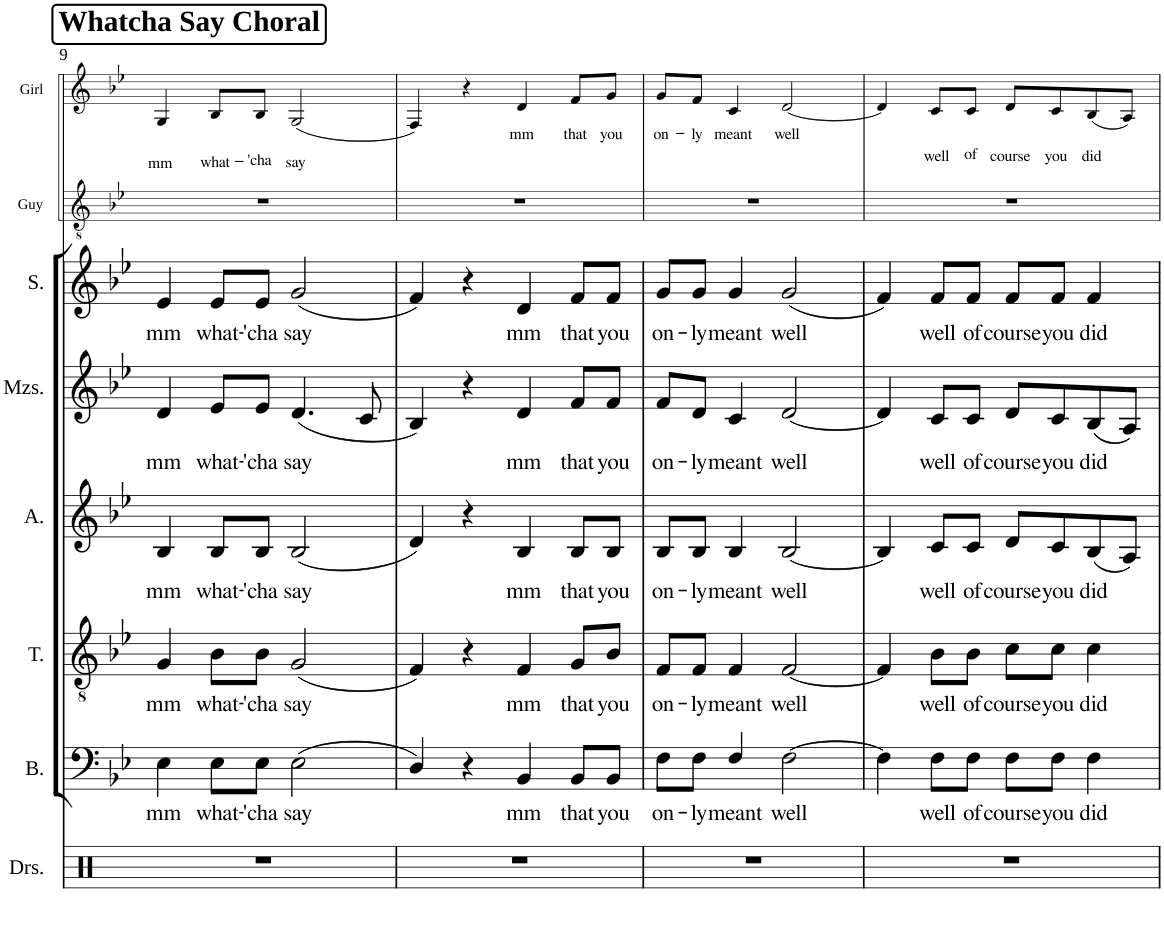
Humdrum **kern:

**kern	**kern	**text	**kern	**text	**kern	**text	**kern	**text	**kern	**text	**kern	**kern	**text
*part8	*part7	*part7	*part6	*part6	*part5	*part5	*part4	*part4	*part3	*part3	*part2	*part1	*part1
*staff8	*staff7	*staff7	*staff6	*staff6	*staff5	*staff5	*staff4	*staff4	*staff3	*staff3	*staff2	*staff1	*staff1
*I"Drumset	*I"Bass	*	*I"Tenor	*	*I"Alto	*	*I"Mezzo-soprano	*	*I"Soprano	*	*I"Guy	*I"Girl	*
*I'Drs.	*I'B.	*	*I'T.	*	*I'A.	*	*I'Mzs.	*	*I'S.	*	*I'Guy	*I'Girl	*
!!LO:PB:g=z
*clefX	*clefF4	*	*clefGv2	*	*clefG2	*	*clefG2	*	*clefG2	*	*clefGv2	*clefG2	*
*k[]	*k[b-e-]	*	*k[b-e-]	*	*k[b-e-]	*	*k[b-e-]	*	*k[b-e-]	*	*k[b-e-]	*k[b-e-]	*
*M2/2	*M2/2	*	*M2/2	*	*M2/2	*	*M2/2	*	*M2/2	*	*M2/2	*M2/2	*
*met(c|)	*met(c|)	*	*met(c|)	*	*met(c|)	*	*met(c|)	*	*met(c|)	*	*met(c|)	*met(c|)	*
!!LO:REH:place=s1:a:B:cj:fs=14:t=Whatcha Say Choral
=9	=9	=9	=9	=9	=9	=9	=9	=9	=9	=9	=9	=9	=9
!	!	!LO:LY:b	!	!LO:LY:b	!	!LO:LY:b	!	!LO:LY:b	!	!LO:LY:b	!	!	!LO:LY:b
1r	4E-\	mm	4G/	mm	4B-/	mm	4d/	mm	4e-/	mm	1r	4G/	mm
!	!	!LO:LY:b	!	!LO:LY:b	!	!LO:LY:b	!	!LO:LY:b	!	!LO:LY:b	!	!	!LO:LY:b
.	8E-\L	what-	8B-\L	what-	8B-/L	what-	8e-/L	what-	8e-/L	what-	.	8B-/L	what-
!	!	!LO:LY:b	!	!LO:LY:b	!	!LO:LY:b	!	!LO:LY:b	!	!LO:LY:b	!	!	!LO:LY:b
.	8E-\J	-'cha	8B-\J	-'cha	8B-/J	-'cha	8e-/J	-'cha	8e-/J	-'cha	.	8B-/J	-'cha
!	!	!LO:LY:b	!	!LO:LY:b	!	!LO:LY:b	!	!LO:LY:b	!	!LO:LY:b	!	!	!LO:LY:b
.	(2E-\	say	(2G/	say	(2B-/	say	(4.d/	say	(2g/	say	.	(2G/	say
.	.	.	.	.	.	.	8c/	.	.	.	.	.	.
=10	=10	=10	=10	=10	=10	=10	=10	=10	=10	=10	=10	=10	=10
1r	4D/)	.	4F/)	.	4d/)	.	4B-/)	.	4f/)	.	1r	4F/)	.
.	4r	.	4r	.	4r	.	4r	.	4r	.	.	4r	.
!	!	!LO:LY:b	!	!LO:LY:b	!	!LO:LY:b	!	!LO:LY:b	!	!LO:LY:b	!	!	!LO:LY:b
.	4BB-/	mm	4F/	mm	4B-/	mm	4d/	mm	4d/	mm	.	4d/	mm
!	!	!LO:LY:b	!	!LO:LY:b	!	!LO:LY:b	!	!LO:LY:b	!	!LO:LY:b	!	!	!LO:LY:b
.	8BB-/L	that	8G/L	that	8B-/L	that	8f/L	that	8f/L	that	.	8f/L	that
!	!	!LO:LY:b	!	!LO:LY:b	!	!LO:LY:b	!	!LO:LY:b	!	!LO:LY:b	!	!	!LO:LY:b
.	8BB-/J	you	8B-/J	you	8B-/J	you	8f/J	you	8f/J	you	.	8g/J	you
=11	=11	=11	=11	=11	=11	=11	=11	=11	=11	=11	=11	=11	=11
!	!	!LO:LY:b	!	!LO:LY:b	!	!LO:LY:b	!	!LO:LY:b	!	!LO:LY:b	!	!	!LO:LY:b
1r	8F\L	on-	8F/L	on-	8B-/L	on-	8f/L	on-	8g/L	on-	1r	8g/L	on-
!	!	!LO:LY:b	!	!LO:LY:b	!	!LO:LY:b	!	!LO:LY:b	!	!LO:LY:b	!	!	!LO:LY:b
.	8F\J	-ly	8F/J	-ly	8B-/J	-ly	8d/J	-ly	8g/J	-ly	.	8f/J	-ly
!	!	!LO:LY:b	!	!LO:LY:b	!	!LO:LY:b	!	!LO:LY:b	!	!LO:LY:b	!	!	!LO:LY:b
.	4F/	meant	4F/	meant	4B-/	meant	4c/	meant	4g/	meant	.	4c/	meant
!	!	!LO:LY:b	!	!LO:LY:b	!	!LO:LY:b	!	!LO:LY:b	!	!LO:LY:b	!	!	!LO:LY:b
.	[2F\	well	[2F/	well	[2B-/	well	[2d/	well	(2g/	well	.	[2d/	well
=12	=12	=12	=12	=12	=12	=12	=12	=12	=12	=12	=12	=12	=12
1r	4F\]	.	4F/]	.	4B-/]	.	4d/]	.	4f/)	.	1r	4d/]	.
!	!	!LO:LY:b	!	!LO:LY:b	!	!LO:LY:b	!	!LO:LY:b	!	!LO:LY:b	!	!	!LO:LY:b
.	8F\L	well	8B-\L	well	8c/L	well	8c/L	well	8f/L	well	.	8c/L	well
!	!	!LO:LY:b	!	!LO:LY:b	!	!LO:LY:b	!	!LO:LY:b	!	!LO:LY:b	!	!	!LO:LY:b
.	8F\J	of	8B-\J	of	8c/J	of	8c/J	of	8f/J	of	.	8c/J	of
!	!	!LO:LY:b	!	!LO:LY:b	!	!LO:LY:b	!	!LO:LY:b	!	!LO:LY:b	!	!	!LO:LY:b
.	8F\L	course	8c\L	course	8d/L	course	8d/L	course	8f/L	course	.	8d/L	course
!	!	!LO:LY:b	!	!LO:LY:b	!	!LO:LY:b	!	!LO:LY:b	!	!LO:LY:b	!	!	!LO:LY:b
.	8F\J	you	8c\J	you	8c/	you	8c/	you	8f/J	you	.	8c/	you
!	!	!LO:LY:b	!	!LO:LY:b	!	!LO:LY:b	!	!LO:LY:b	!	!LO:LY:b	!	!	!LO:LY:b
.	4F\	did	4c\	did	(8B-/	did	(8B-/	did	4f/	did	.	(8B-/	did
.	.	.	.	.	8A/J)	.	8A/J)	.	.	.	.	8A/J)	.
=	=	=	=	=	=	=	=	=	=	=	=	=	=
*-	*-	*-	*-	*-	*-	*-	*-	*-	*-	*-	*-	*-	*-
